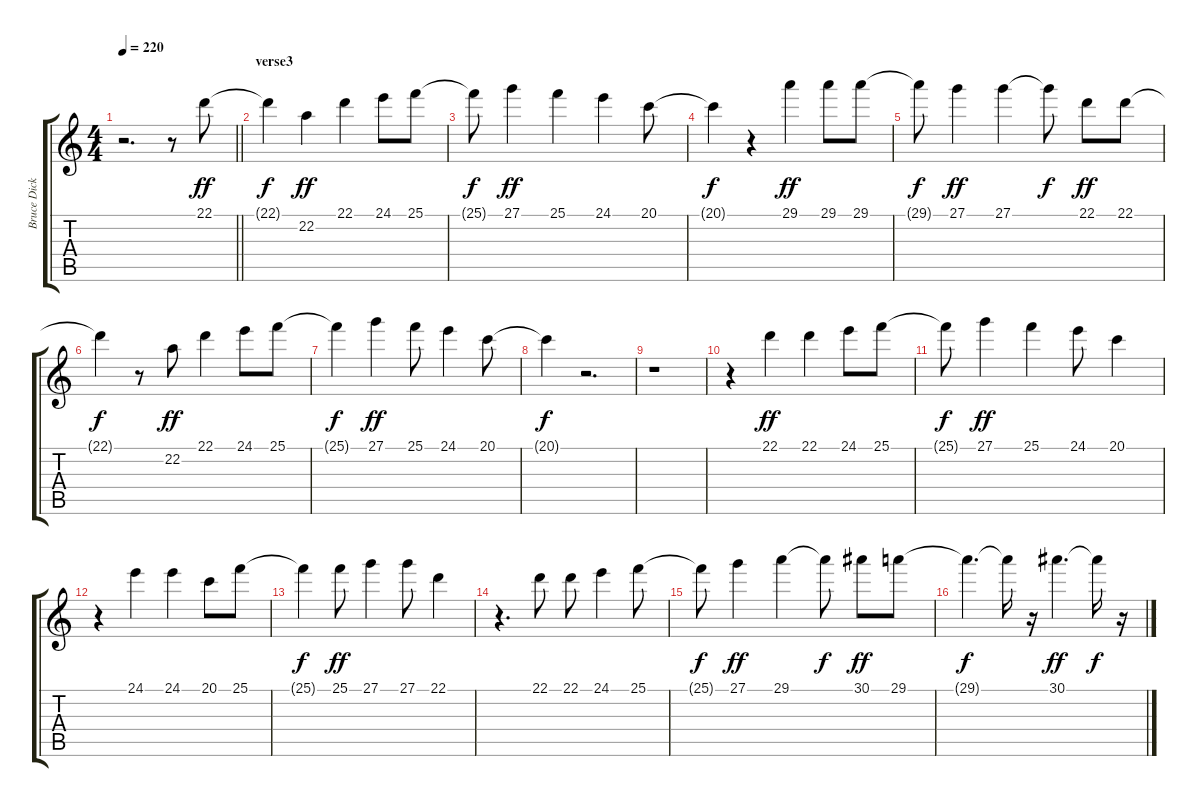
\track ("Bruce Dickinson" "Bruce Dick") {instrument choiraahs}
\staff {score tabs}
\tuning (E4 B3 G3 D3 A2 E2) {hide}
\ts (4 4)
\tempo 220
\clef g2
\barLineRight lightlight
\ks c
r.2{d dy f} r.8 22.1.8{dy ff} |
\section ("" "verse3")
22.1{t}.4{dy f} 22.2.4{dy ff} 22.1.4 24.1.8 25.1.8 |
25.1{t}.8{dy f} 27.1.4{dy ff} 25.1.4 24.1.4 20.1.8 |
20.1{t}.4{dy f} r.4 29.1.4{dy ff} 29.1.8 29.1.8 |
29.1{t}.8{dy f} 27.1.4{dy ff} 27.1.4 27.1{t}.8{dy f} 22.1.8{dy ff} 22.1.8 |
22.1{t}.4{dy f} r.8 22.2.8{dy ff} 22.1.4 24.1.8 25.1.8 |
25.1{t}.4{dy f} 27.1.4{dy ff} 25.1.8 24.1.4 20.1.8 |
20.1{t}.4{dy f} r.2{d} |
r.1 |
r.4 22.1.4{dy ff} 22.1.4 24.1.8 25.1.8 |
25.1{t}.8{dy f} 27.1.4{dy ff} 25.1.4 24.1.8 20.1.4 |
r.4 24.1.4 24.1.4 20.1.8 25.1.8 |
25.1{t}.4{dy f} 25.1.8{dy ff} 27.1.4 27.1.8 22.1.4 |
r.4{d} 22.1.8 22.1.8 24.1.4 25.1.8 |
25.1{t}.8{dy f} 27.1.4{dy ff} 29.1.4 29.1{t}.8{dy f} 30.1.8{dy ff} 29.1.8 |
29.1{t}.4{d dy f} 29.1{t}.16 r.16 30.1.4{d dy ff} 30.1{t}.16{dy f} r.16
